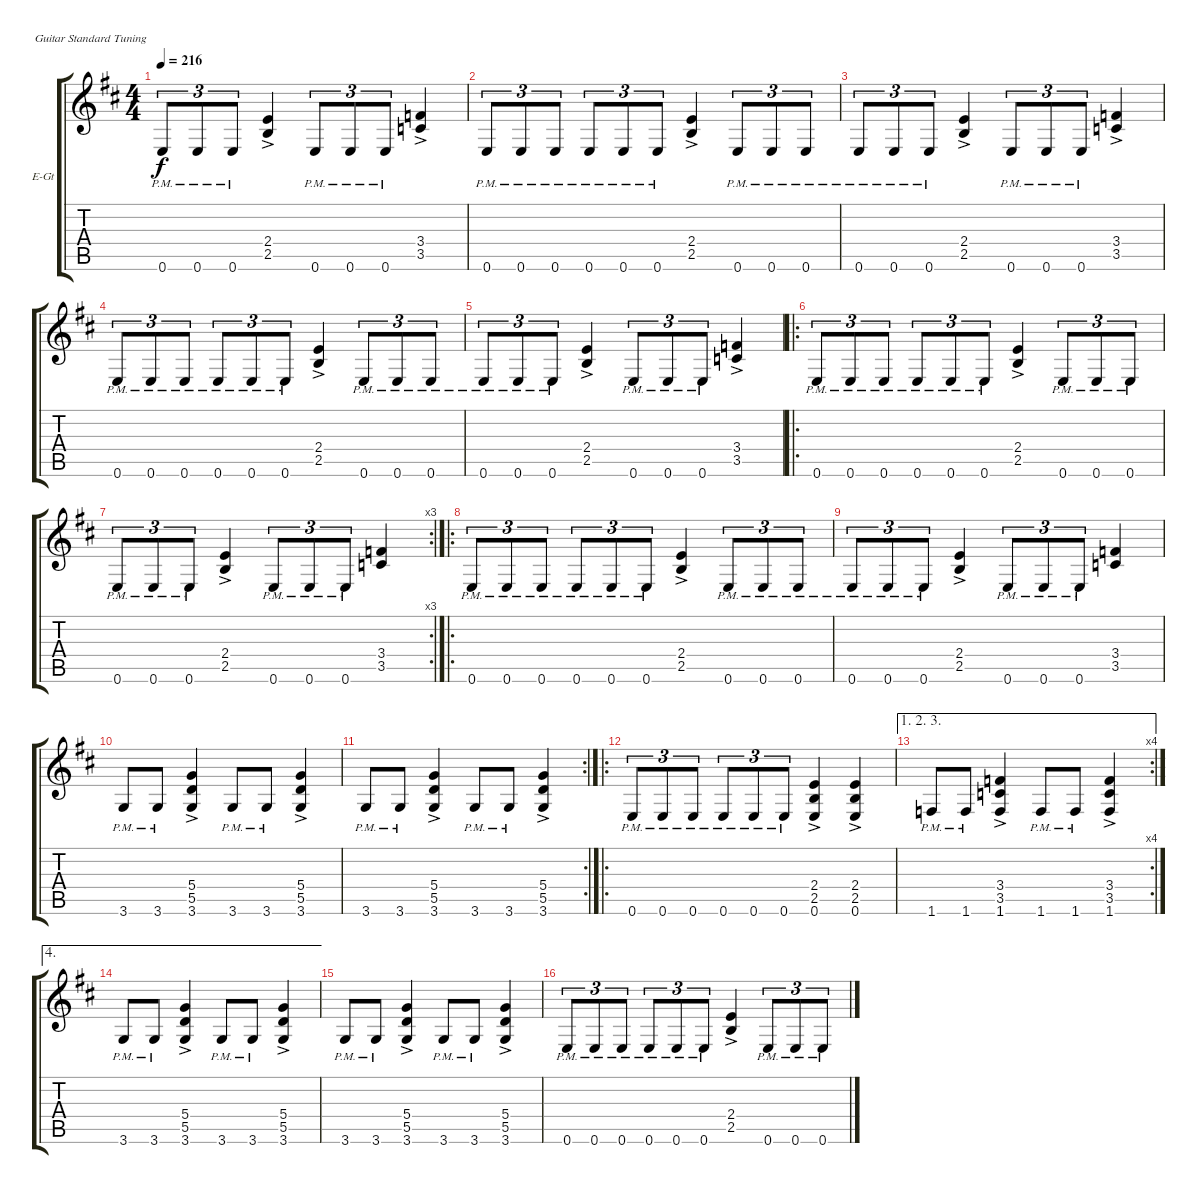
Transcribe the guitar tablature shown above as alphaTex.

\bracketExtendMode groupsimilarinstruments
\firstSystemTrackNameOrientation horizontal
\otherSystemsTrackNameOrientation horizontal
\track ("Gtr 4" "E-Gt") {instrument distortionguitar}
\staff {score tabs}
\tuning (E4 B3 G3 D3 A2 E2)
\ts (4 4)
\tempo 216
\clef g2
\scale
1.06305
\ks d
0.6{pm}.8{tu (3 2) dy f} 0.6{pm}.8{tu (3 2)} 0.6{pm}.8{tu (3 2)} (2.4{ac} 2.5{ac}).4 0.6{pm}.8{tu (3 2)} 0.6{pm}.8{tu (3 2)} 0.6{pm}.8{tu (3 2)} (3.4{ac} 3.5{ac}).4 |
\scale
0.936948 0.6{pm}.8{tu (3 2)} 0.6{pm}.8{tu (3 2)} 0.6{pm}.8{tu (3 2)} 0.6{pm}.8{tu (3 2)} 0.6{pm}.8{tu (3 2)} 0.6{pm}.8{tu (3 2)} (2.4{ac} 2.5{ac}).4 0.6{pm}.8{tu (3 2)} 0.6{pm}.8{tu (3 2)} 0.6{pm}.8{tu (3 2)} |
\scale
1.06305 0.6{pm}.8{tu (3 2)} 0.6{pm}.8{tu (3 2)} 0.6{pm}.8{tu (3 2)} (2.4{ac} 2.5{ac}).4 0.6{pm}.8{tu (3 2)} 0.6{pm}.8{tu (3 2)} 0.6{pm}.8{tu (3 2)} (3.4{ac} 3.5{ac}).4 |
\scale
0.936948 0.6{pm}.8{tu (3 2)} 0.6{pm}.8{tu (3 2)} 0.6{pm}.8{tu (3 2)} 0.6{pm}.8{tu (3 2)} 0.6{pm}.8{tu (3 2)} 0.6{pm}.8{tu (3 2)} (2.4{ac} 2.5{ac}).4 0.6{pm}.8{tu (3 2)} 0.6{pm}.8{tu (3 2)} 0.6{pm}.8{tu (3 2)} |
\scale
1.06305 0.6{pm}.8{tu (3 2)} 0.6{pm}.8{tu (3 2)} 0.6{pm}.8{tu (3 2)} (2.4{ac} 2.5{ac}).4 0.6{pm}.8{tu (3 2)} 0.6{pm}.8{tu (3 2)} 0.6{pm}.8{tu (3 2)} (3.4{ac} 3.5{ac}).4 |
\ro
\scale
0.936948 0.6{pm}.8{tu (3 2)} 0.6{pm}.8{tu (3 2)} 0.6{pm}.8{tu (3 2)} 0.6{pm}.8{tu (3 2)} 0.6{pm}.8{tu (3 2)} 0.6{pm}.8{tu (3 2)} (2.4{ac} 2.5{ac}).4 0.6{pm}.8{tu (3 2)} 0.6{pm}.8{tu (3 2)} 0.6{pm}.8{tu (3 2)} |
\rc 3
\scale
1.06305 0.6{pm}.8{tu (3 2)} 0.6{pm}.8{tu (3 2)} 0.6{pm}.8{tu (3 2)} (2.4{ac} 2.5{ac}).4 0.6{pm}.8{tu (3 2)} 0.6{pm}.8{tu (3 2)} 0.6{pm}.8{tu (3 2)} (3.4 3.5).4 |
\ro
\scale
0.936948 0.6{pm}.8{tu (3 2)} 0.6{pm}.8{tu (3 2)} 0.6{pm}.8{tu (3 2)} 0.6{pm}.8{tu (3 2)} 0.6{pm}.8{tu (3 2)} 0.6{pm}.8{tu (3 2)} (2.4{ac} 2.5{ac}).4 0.6{pm}.8{tu (3 2)} 0.6{pm}.8{tu (3 2)} 0.6{pm}.8{tu (3 2)} |
\scale
1.06305 0.6{pm}.8{tu (3 2)} 0.6{pm}.8{tu (3 2)} 0.6{pm}.8{tu (3 2)} (2.4{ac} 2.5{ac}).4 0.6{pm}.8{tu (3 2)} 0.6{pm}.8{tu (3 2)} 0.6{pm}.8{tu (3 2)} (3.4 3.5).4 |
\scale
0.936948 3.6{pm}.8 3.6{pm}.8 (5.4{ac} 5.5{ac} 3.6{ac}).4 3.6{pm}.8 3.6{pm}.8 (5.4{ac} 5.5{ac} 3.6{ac}).4 |
\rc 2
\scale
1.06305 3.6{pm}.8 3.6{pm}.8 (5.4{ac} 5.5{ac} 3.6{ac}).4 3.6{pm}.8 3.6{pm}.8 (5.4{ac} 5.5{ac} 3.6{ac}).4 |
\ro
\scale
0.936948 0.6{pm}.8{tu (3 2)} 0.6{pm}.8{tu (3 2)} 0.6{pm}.8{tu (3 2)} 0.6{pm}.8{tu (3 2)} 0.6{pm}.8{tu (3 2)} 0.6{pm}.8{tu (3 2)} (2.4{ac} 2.5{ac} 0.6{ac}).4 (2.4{ac} 2.5{ac} 0.6{ac}).4 |
\ae (1 2 3)
\rc 4
\scale
1.06305 1.6{pm}.8 1.6{pm}.8 (3.4{ac} 3.5{ac} 1.6{ac}).4 1.6{pm}.8 1.6{pm}.8 (3.4{ac} 3.5{ac} 1.6{ac}).4 |
\ae 4
\scale
0.936948 3.6{pm}.8 3.6{pm}.8 (5.4{ac} 5.5{ac} 3.6{ac}).4 3.6{pm}.8 3.6{pm}.8 (5.4{ac} 5.5{ac} 3.6{ac}).4 |
\scale
1.06305 3.6{pm}.8 3.6{pm}.8 (5.4{ac} 5.5{ac} 3.6{ac}).4 3.6{pm}.8 3.6{pm}.8 (5.4{ac} 5.5{ac} 3.6{ac}).4 |
\scale
0.936948 0.6{pm}.8{tu (3 2)} 0.6{pm}.8{tu (3 2)} 0.6{pm}.8{tu (3 2)} 0.6{pm}.8{tu (3 2)} 0.6{pm}.8{tu (3 2)} 0.6{pm}.8{tu (3 2)} (2.4{ac} 2.5{ac}).4 0.6{pm}.8{tu (3 2)} 0.6{pm}.8{tu (3 2)} 0.6{pm}.8{tu (3 2)}
